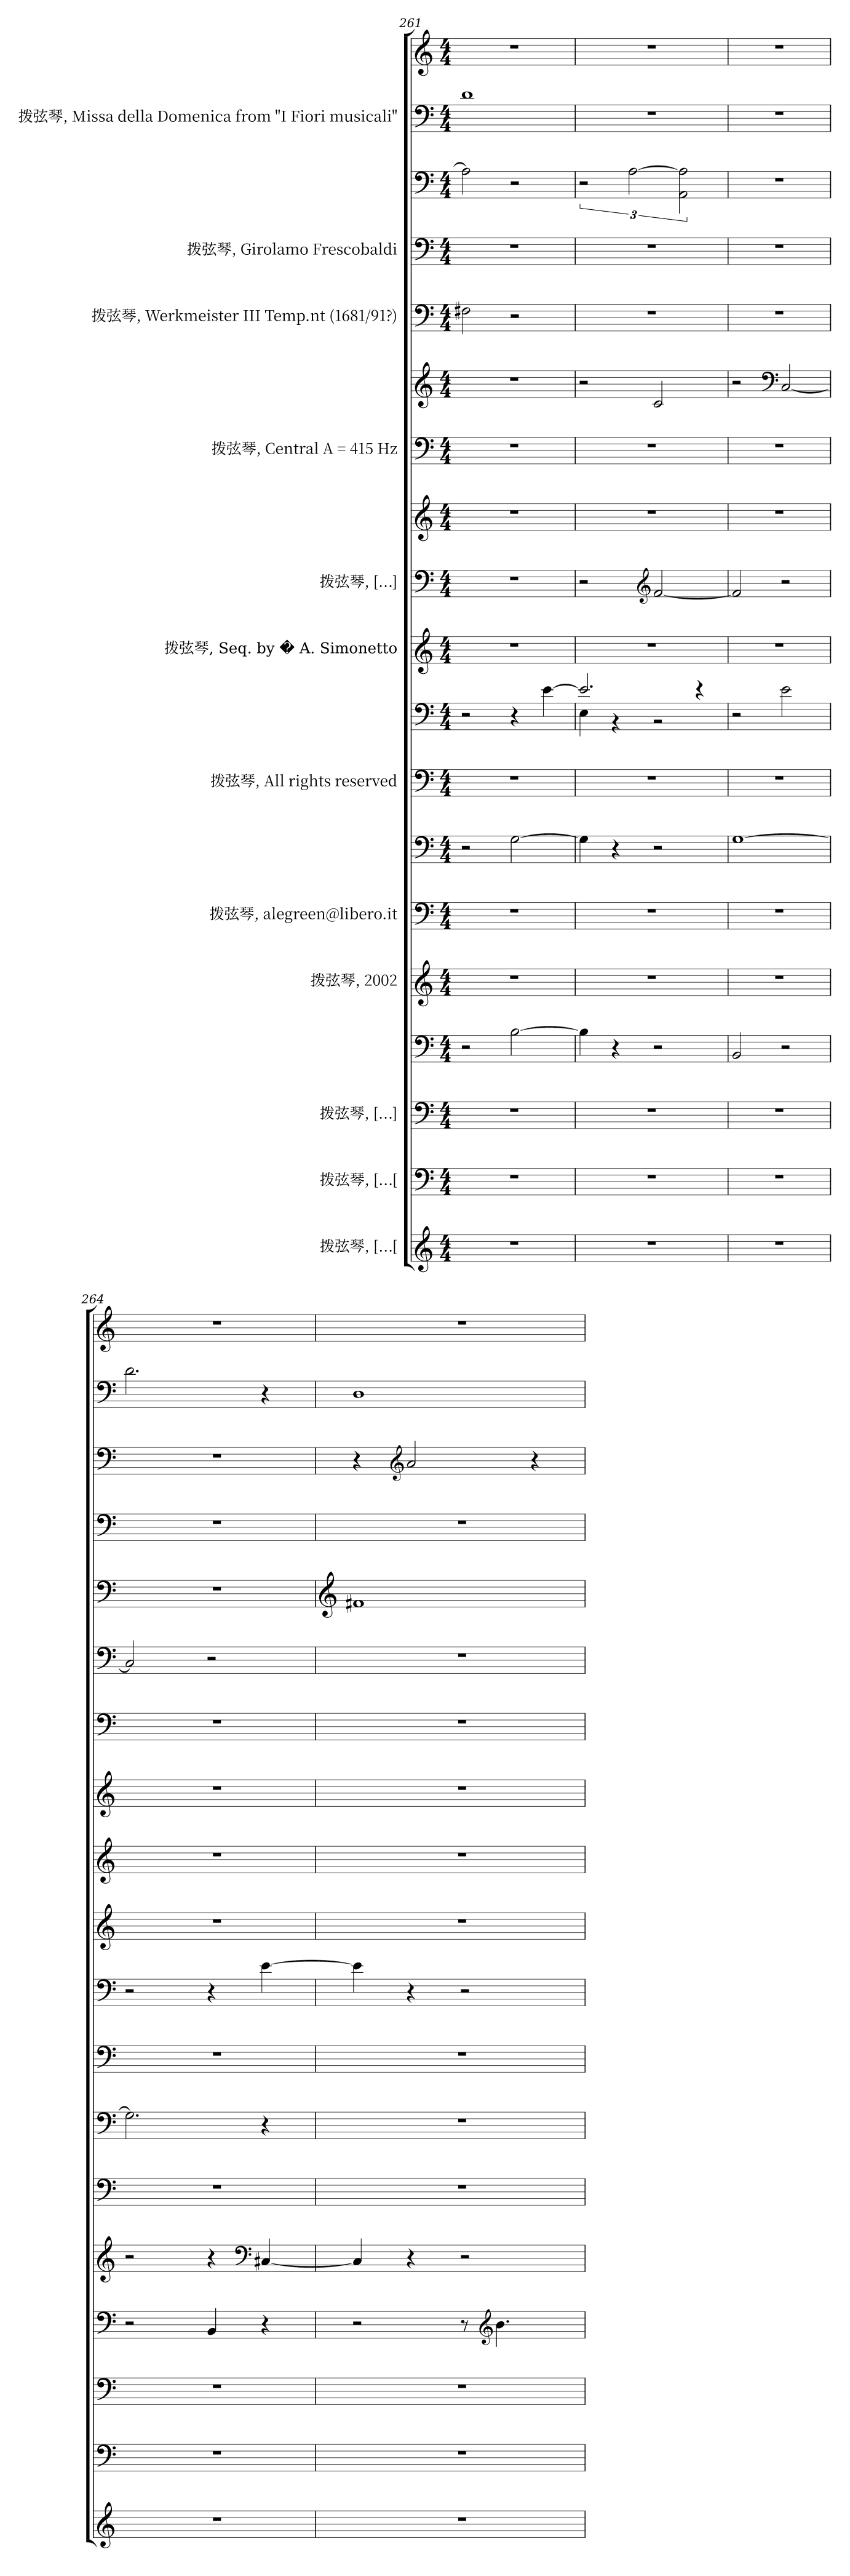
**kern	**kern	**kern	**kern	**kern	**kern	**kern	**kern	**kern	**kern	**kern	**kern	**kern	**kern	**kern	**kern	**kern	**kern	**kern
*part12	*part11	*part10	*part10	*part9	*part8	*part8	*part7	*part7	*part6	*part5	*part5	*part4	*part4	*part3	*part2	*part2	*part1	*part1
*staff19	*staff18	*staff17	*staff16	*staff15	*staff14	*staff13	*staff12	*staff11	*staff10	*staff9	*staff8	*staff7	*staff6	*staff5	*staff4	*staff3	*staff2	*staff1
*I"拨弦琴, [...[	*I"拨弦琴, [...[	*I"拨弦琴, [...]	*	*I"拨弦琴, 2002	*I"拨弦琴, alegreen@libero.it	*	*I"拨弦琴, All rights reserved	*	*I"拨弦琴, Seq. by � A. Simonetto	*I"拨弦琴, [...]	*	*I"拨弦琴, Central A = 415 Hz	*	*I"拨弦琴, Werkmeister III Temp.nt (1681/91?)	*I"拨弦琴, Girolamo Frescobaldi	*	*I"拨弦琴, Missa della Domenica from &quot;I Fiori musicali&quot;	*
*clefG2	*clefF4	*clefF4	*clefF4	*clefG2	*clefF4	*clefF4	*clefF4	*clefF4	*clefG2	*clefF4	*clefG2	*clefF4	*clefG2	*clefF4	*clefF4	*clefF4	*clefF4	*clefG2
*k[]	*k[]	*k[]	*k[]	*k[]	*k[]	*k[]	*k[]	*k[]	*k[]	*k[]	*k[]	*k[]	*k[]	*k[]	*k[]	*k[]	*k[]	*k[]
*M4/4	*M4/4	*M4/4	*M4/4	*M4/4	*M4/4	*M4/4	*M4/4	*M4/4	*M4/4	*M4/4	*M4/4	*M4/4	*M4/4	*M4/4	*M4/4	*M4/4	*M4/4	*M4/4
=261	=261	=261	=261	=261	=261	=261	=261	=261	=261	=261	=261	=261	=261	=261	=261	=261	=261	=261
1r	1r	1r	2r	1r	1r	2r	1r	2r	1r	1r	1r	1r	1r	2F#X\	1r	2A\]	1d	1r
.	.	.	[2B\	.	.	[2G\	.	4r	.	.	.	.	.	2r	.	2r	.	.
.	.	.	.	.	.	.	.	[4e\	.	.	.	.	.	.	.	.	.	.
=262	=262	=262	=262	=262	=262	=262	=262	=262	=262	=262	=262	=262	=262	=262	=262	=262	=262	=262
*	*	*	*	*	*	*	*	*^	*	*	*	*	*	*	*	*	*	*
1r	1r	1r	4B\]	1r	1r	4G\]	1r	2.e/]	4E\	1r	2r	1r	1r	2r	1r	1r	3r	1r	1r
.	.	.	4r	.	.	4r	.	.	4r	.	.	.	.	.	.	.	.	.	.
.	.	.	.	.	.	.	.	.	.	.	.	.	.	.	.	.	[3A\	.	.
*	*	*	*	*	*	*	*	*	*	*	*clefG2	*	*	*	*	*	*	*	*
.	.	.	2r	.	.	2r	.	.	2r	.	[2f/	.	.	2c/	.	.	.	.	.
.	.	.	.	.	.	.	.	.	.	.	.	.	.	.	.	.	3AA\ 3A\]	.	.
.	.	.	.	.	.	.	.	4r	.	.	.	.	.	.	.	.	.	.	.
*	*	*	*	*	*	*	*	*v	*v	*	*	*	*	*	*	*	*	*	*
=263	=263	=263	=263	=263	=263	=263	=263	=263	=263	=263	=263	=263	=263	=263	=263	=263	=263	=263
1r	1r	1r	2BB/	1r	1r	[1G	1r	2r	1r	2f/]	1r	1r	2r	1r	1r	1r	1r	1r
*	*	*	*	*	*	*	*	*	*	*	*	*	*clefF4	*	*	*	*	*
.	.	.	2r	.	.	.	.	2e\	.	2r	.	.	[2C/	.	.	.	.	.
=264	=264	=264	=264	=264	=264	=264	=264	=264	=264	=264	=264	=264	=264	=264	=264	=264	=264	=264
1r	1r	1r	2r	2r	1r	2.G\]	1r	2r	1r	1r	1r	1r	2C/]	1r	1r	1r	2.d\	1r
.	.	.	4BB/	4r	.	.	.	4r	.	.	.	.	2r	.	.	.	.	.
*	*	*	*	*clefF4	*	*	*	*	*	*	*	*	*	*	*	*	*	*
.	.	.	4r	[4C#X/	.	4r	.	[4e\	.	.	.	.	.	.	.	.	4r	.
!!LO:PB:g=z
=265	=265	=265	=265	=265	=265	=265	=265	=265	=265	=265	=265	=265	=265	=265	=265	=265	=265	=265
*	*	*	*	*	*	*	*	*	*	*	*	*	*	*clefG2	*	*	*	*
1r	1r	1r	2r	4C#/]	1r	1r	1r	4e\]	1r	1r	1r	1r	1r	1f#X	1r	4r	1D	1r
*	*	*	*	*	*	*	*	*	*	*	*	*	*	*	*	*clefG2	*	*
.	.	.	.	4r	.	.	.	4r	.	.	.	.	.	.	.	2a/	.	.
.	.	.	8r	2r	.	.	.	2r	.	.	.	.	.	.	.	.	.	.
*	*	*	*clefG2	*	*	*	*	*	*	*	*	*	*	*	*	*	*	*
.	.	.	4.b\	.	.	.	.	.	.	.	.	.	.	.	.	.	.	.
.	.	.	.	.	.	.	.	.	.	.	.	.	.	.	.	4r	.	.
=	=	=	=	=	=	=	=	=	=	=	=	=	=	=	=	=	=	=
*-	*-	*-	*-	*-	*-	*-	*-	*-	*-	*-	*-	*-	*-	*-	*-	*-	*-	*-
